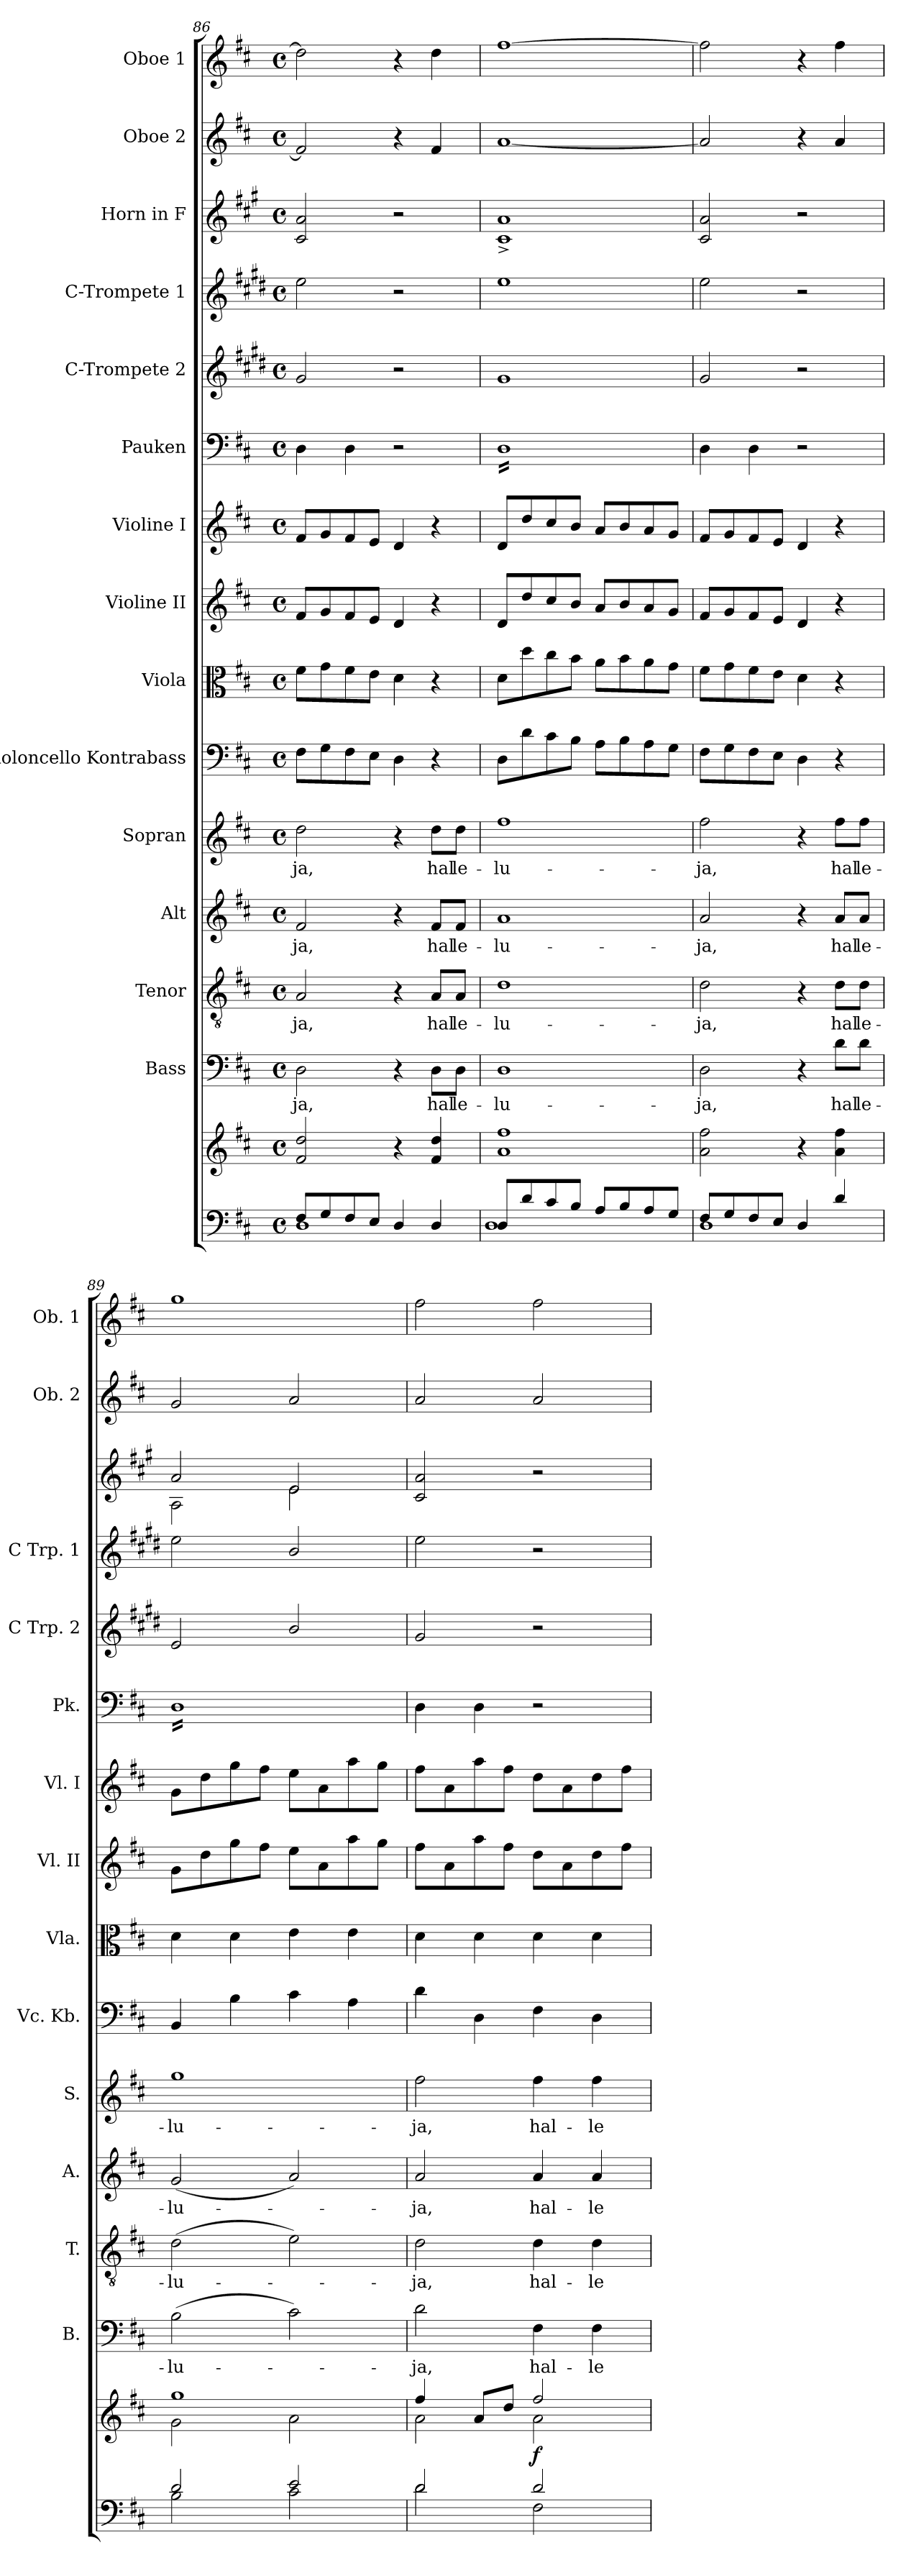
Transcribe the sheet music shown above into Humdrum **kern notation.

**kern	**kern	**dynam	**kern	**text	**kern	**text	**kern	**text	**kern	**text	**kern	**kern	**kern	**kern	**kern	**kern	**kern	**kern	**kern	**kern
*part15	*part15	*part15	*part14	*part14	*part13	*part13	*part12	*part12	*part11	*part11	*part10	*part9	*part8	*part7	*part6	*part5	*part4	*part3	*part2	*part1
*staff16	*staff15	*staff15/16	*staff14	*staff14	*staff13	*staff13	*staff12	*staff12	*staff11	*staff11	*staff10	*staff9	*staff8	*staff7	*staff6	*staff5	*staff4	*staff3	*staff2	*staff1
*	*	*	*I"Bass	*	*I"Tenor	*	*I"Alt	*	*I"Sopran	*	*I"Violoncello Kontrabass	*I"Viola	*I"Violine II	*I"Violine I	*I"Pauken	*I"C-Trompete 2	*I"C-Trompete 1	*I"Horn in F	*I"Oboe 2	*I"Oboe 1
*	*	*	*I'B.	*	*I'T.	*	*I'A.	*	*I'S.	*	*I'Vc. Kb.	*I'Vla.	*I'Vl. II	*I'Vl. I	*I'Pk.	*I'C Trp. 2	*I'C Trp. 1	*	*I'Ob. 2	*I'Ob. 1
*clefF4	*clefG2	*	*clefF4	*	*clefGv2	*	*clefG2	*	*clefG2	*	*clefF4	*clefC3	*clefG2	*clefG2	*clefF4	*clefG2	*clefG2	*clefG2	*clefG2	*clefG2
*	*	*	*	*	*	*	*	*	*	*	*ITrd7c12	*	*	*	*	*ITrd1c2	*ITrd1c2	*ITrd4c7	*	*
*k[f#c#]	*k[f#c#]	*	*k[f#c#]	*	*k[f#c#]	*	*k[f#c#]	*	*k[f#c#]	*	*k[f#c#]	*k[f#c#]	*k[f#c#]	*k[f#c#]	*k[f#c#]	*k[f#c#]	*k[f#c#]	*k[f#c#]	*k[f#c#]	*k[f#c#]
*D:	*D:	*	*D:	*	*D:	*	*D:	*	*D:	*	*D:	*D:	*D:	*D:	*D:	*D:	*D:	*D:	*D:	*D:
*M4/4	*M4/4	*	*M4/4	*	*M4/4	*	*M4/4	*	*M4/4	*	*M4/4	*M4/4	*M4/4	*M4/4	*M4/4	*M4/4	*M4/4	*M4/4	*M4/4	*M4/4
*met(c)	*met(c)	*	*met(c)	*	*met(c)	*	*met(c)	*	*met(c)	*	*met(c)	*met(c)	*met(c)	*met(c)	*met(c)	*met(c)	*met(c)	*met(c)	*met(c)	*met(c)
=86	=86	=86	=86	=86	=86	=86	=86	=86	=86	=86	=86	=86	=86	=86	=86	=86	=86	=86	=86	=86
*^	*	*	*	*	*	*	*	*	*	*	*	*	*	*	*	*	*	*	*	*
!	!	!	!	!	!LO:LY:b	!	!LO:LY:b	!	!LO:LY:b	!	!LO:LY:b	!	!	!	!	!	!	!	!	!	!
8F#/L	1D	2f#/ 2dd/	.	2D\	-ja,	2A/	-ja,	2f#/	-ja,	2dd\	-ja,	8FF#\L	8f#\L	8f#/L	8f#/L	4D\	2f#/	2dd\	2F#/ 2d/	2f#/]	2dd\]
8G/	.	.	.	.	.	.	.	.	.	.	.	8GG\	8g\	8g/	8g/	.	.	.	.	.	.
8F#/	.	.	.	.	.	.	.	.	.	.	.	8FF#\	8f#\	8f#/	8f#/	4D\	.	.	.	.	.
8E/J	.	.	.	.	.	.	.	.	.	.	.	8EE\J	8e\J	8e/J	8e/J	.	.	.	.	.	.
4D/	.	4r	.	4r	.	4r	.	4r	.	4r	.	4DD\	4d\	4d/	4d/	2r	2r	2r	2r	4r	4r
!	!	!	!	!	!LO:LY:b	!	!LO:LY:b	!	!LO:LY:b	!	!LO:LY:b	!	!	!	!	!	!	!	!	!	!
4D/	.	4f#/ 4dd/	.	8D\L	hal-	8A/L	hal-	8f#/L	hal-	8dd\L	hal-	4r	4r	4r	4r	.	.	.	.	4f#/	4dd\
!	!	!	!	!	!LO:LY:b	!	!LO:LY:b	!	!LO:LY:b	!	!LO:LY:b	!	!	!	!	!	!	!	!	!	!
.	.	.	.	8D\J	-le-	8A/J	-le-	8f#/J	-le-	8dd\J	-le-	.	.	.	.	.	.	.	.	.	.
=87	=87	=87	=87	=87	=87	=87	=87	=87	=87	=87	=87	=87	=87	=87	=87	=87	=87	=87	=87	=87	=87
!	!	!	!	!	!LO:LY:b	!	!LO:LY:b	!	!LO:LY:b	!	!LO:LY:b	!	!	!	!	!	!	!	!	!	!
*	*	*	*	*	*	*	*	*	*	*	*	*	*	*	*	*tremolo	*	*	*	*	*
8D/L	1D	1a 1ff#	.	1D	-lu-	1d	-lu-	1a	-lu-	1ff#	-lu-	8DD\L	8d\L	8d/L	8d/L	16DLL	1f#	1dd	1F#^< 1d^<	[1a	[1ff#
.	.	.	.	.	.	.	.	.	.	.	.	.	.	.	.	16D	.	.	.	.	.
8d/	.	.	.	.	.	.	.	.	.	.	.	8D\	8dd\	8dd/	8dd/	16D	.	.	.	.	.
.	.	.	.	.	.	.	.	.	.	.	.	.	.	.	.	16D	.	.	.	.	.
8c#/	.	.	.	.	.	.	.	.	.	.	.	8C#\	8cc#\	8cc#/	8cc#/	16D	.	.	.	.	.
.	.	.	.	.	.	.	.	.	.	.	.	.	.	.	.	16D	.	.	.	.	.
8B/J	.	.	.	.	.	.	.	.	.	.	.	8BB\J	8b\J	8b/J	8b/J	16D	.	.	.	.	.
.	.	.	.	.	.	.	.	.	.	.	.	.	.	.	.	16D	.	.	.	.	.
8A/L	.	.	.	.	.	.	.	.	.	.	.	8AA\L	8a\L	8a/L	8a/L	16D	.	.	.	.	.
.	.	.	.	.	.	.	.	.	.	.	.	.	.	.	.	16D	.	.	.	.	.
8B/	.	.	.	.	.	.	.	.	.	.	.	8BB\	8b\	8b/	8b/	16D	.	.	.	.	.
.	.	.	.	.	.	.	.	.	.	.	.	.	.	.	.	16D	.	.	.	.	.
8A/	.	.	.	.	.	.	.	.	.	.	.	8AA\	8a\	8a/	8a/	16D	.	.	.	.	.
.	.	.	.	.	.	.	.	.	.	.	.	.	.	.	.	16D	.	.	.	.	.
8G/J	.	.	.	.	.	.	.	.	.	.	.	8GG\J	8g\J	8g/J	8g/J	16D	.	.	.	.	.
.	.	.	.	.	.	.	.	.	.	.	.	.	.	.	.	16DJJ	.	.	.	.	.
*	*	*	*	*	*	*	*	*	*	*	*	*	*	*	*	*Xtremolo	*	*	*	*	*
!!LO:PB:g=z
=88	=88	=88	=88	=88	=88	=88	=88	=88	=88	=88	=88	=88	=88	=88	=88	=88	=88	=88	=88	=88	=88
!	!	!	!	!	!LO:LY:b	!	!LO:LY:b	!	!LO:LY:b	!	!LO:LY:b	!	!	!	!	!	!	!	!	!	!
8F#/L	1D	2a\ 2ff#\	.	2D\	-ja,	2d\	-ja,	2a/	-ja,	2ff#\	-ja,	8FF#\L	8f#\L	8f#/L	8f#/L	4D\	2f#/	2dd\	2F#/ 2d/	2a/]	2ff#\]
8G/	.	.	.	.	.	.	.	.	.	.	.	8GG\	8g\	8g/	8g/	.	.	.	.	.	.
8F#/	.	.	.	.	.	.	.	.	.	.	.	8FF#\	8f#\	8f#/	8f#/	4D\	.	.	.	.	.
8E/J	.	.	.	.	.	.	.	.	.	.	.	8EE\J	8e\J	8e/J	8e/J	.	.	.	.	.	.
4D/	.	4r	.	4r	.	4r	.	4r	.	4r	.	4DD\	4d\	4d/	4d/	2r	2r	2r	2r	4r	4r
!	!	!	!	!	!LO:LY:b	!	!LO:LY:b	!	!LO:LY:b	!	!LO:LY:b	!	!	!	!	!	!	!	!	!	!
4d/	.	4a\ 4ff#\	.	8d\L	hal-	8d\L	hal-	8a/L	hal-	8ff#\L	hal-	4r	4r	4r	4r	.	.	.	.	4a/	4ff#\
!	!	!	!	!	!LO:LY:b	!	!LO:LY:b	!	!LO:LY:b	!	!LO:LY:b	!	!	!	!	!	!	!	!	!	!
.	.	.	.	8d\J	-le-	8d\J	-le-	8a/J	-le-	8ff#\J	-le-	.	.	.	.	.	.	.	.	.	.
=89	=89	=89	=89	=89	=89	=89	=89	=89	=89	=89	=89	=89	=89	=89	=89	=89	=89	=89	=89	=89	=89
*	*	*^	*	*	*	*	*	*	*	*	*	*	*	*	*	*	*	*	*	*	*
!	!	!	!	!	!	!LO:LY:b	!	!LO:LY:b	!	!LO:LY:b	!	!LO:LY:b	!	!	!	!	!	!	!	!	!	!
*	*	*	*	*	*	*	*	*	*	*	*	*	*	*	*	*	*	*	*	*^	*	*
*	*	*	*	*	*	*	*	*	*	*	*	*	*	*	*	*	*tremolo	*	*	*	*	*	*
2d/	2B\	1gg	2g\	.	(>2B\	-lu-	(>2d\	-lu-	(<2g/	-lu-	1gg	-lu-	4BBB/	4d\	8g\L	8g\L	16DLL	2d/	2dd\	2d/	2D\	2g/	1gg
.	.	.	.	.	.	.	.	.	.	.	.	.	.	.	.	.	16D	.	.	.	.	.	.
.	.	.	.	.	.	.	.	.	.	.	.	.	.	.	8dd\	8dd\	16D	.	.	.	.	.	.
.	.	.	.	.	.	.	.	.	.	.	.	.	.	.	.	.	16D	.	.	.	.	.	.
.	.	.	.	.	.	.	.	.	.	.	.	.	4BB\	4d\	8gg\	8gg\	16D	.	.	.	.	.	.
.	.	.	.	.	.	.	.	.	.	.	.	.	.	.	.	.	16D	.	.	.	.	.	.
.	.	.	.	.	.	.	.	.	.	.	.	.	.	.	8ff#\J	8ff#\J	16D	.	.	.	.	.	.
.	.	.	.	.	.	.	.	.	.	.	.	.	.	.	.	.	16D	.	.	.	.	.	.
2e/	2c#\	.	2a\	.	2c#\)	.	2e\)	.	2a/)	.	.	.	4C#\	4e\	8ee\L	8ee\L	16D	2a/	2a/	2A/	2A\	2a/	.
.	.	.	.	.	.	.	.	.	.	.	.	.	.	.	.	.	16D	.	.	.	.	.	.
.	.	.	.	.	.	.	.	.	.	.	.	.	.	.	8a\	8a\	16D	.	.	.	.	.	.
.	.	.	.	.	.	.	.	.	.	.	.	.	.	.	.	.	16D	.	.	.	.	.	.
.	.	.	.	.	.	.	.	.	.	.	.	.	4AA\	4e\	8aa\	8aa\	16D	.	.	.	.	.	.
.	.	.	.	.	.	.	.	.	.	.	.	.	.	.	.	.	16D	.	.	.	.	.	.
.	.	.	.	.	.	.	.	.	.	.	.	.	.	.	8gg\J	8gg\J	16D	.	.	.	.	.	.
.	.	.	.	.	.	.	.	.	.	.	.	.	.	.	.	.	16DJJ	.	.	.	.	.	.
*	*	*	*	*	*	*	*	*	*	*	*	*	*	*	*	*	*Xtremolo	*	*	*	*	*	*
*	*	*	*	*	*	*	*	*	*	*	*	*	*	*	*	*	*	*	*	*v	*v	*	*
=90	=90	=90	=90	=90	=90	=90	=90	=90	=90	=90	=90	=90	=90	=90	=90	=90	=90	=90	=90	=90	=90	=90
!	!	!	!	!	!	!LO:LY:b	!	!LO:LY:b	!	!LO:LY:b	!	!LO:LY:b	!	!	!	!	!	!	!	!	!	!
2d/	2d\	4ff#/	2a\	.	2d\	-ja,	2d\	-ja,	2a/	-ja,	2ff#\	-ja,	4D\	4d\	8ff#\L	8ff#\L	4D\	2f#/	2dd\	2F#/ 2d/	2a/	2ff#\
.	.	.	.	.	.	.	.	.	.	.	.	.	.	.	8a\	8a\	.	.	.	.	.	.
.	.	8a/L	.	.	.	.	.	.	.	.	.	.	4DD\	4d\	8aa\	8aa\	4D\	.	.	.	.	.
.	.	8dd/J	.	.	.	.	.	.	.	.	.	.	.	.	8ff#\J	8ff#\J	.	.	.	.	.	.
!	!	!	!	!LO:DY:b	!	!LO:LY:b	!	!LO:LY:b	!	!LO:LY:b	!	!LO:LY:b	!	!	!	!	!	!	!	!	!	!
2d/	2F#\	2ff#/	2a\	f	4F#\	hal-	4d\	hal-	4a/	hal-	4ff#\	hal-	4FF#\	4d\	8dd\L	8dd\L	2r	2r	2r	2r	2a/	2ff#\
.	.	.	.	.	.	.	.	.	.	.	.	.	.	.	8a\	8a\	.	.	.	.	.	.
!	!	!	!	!	!	!LO:LY:b	!	!LO:LY:b	!	!LO:LY:b	!	!LO:LY:b	!	!	!	!	!	!	!	!	!	!
.	.	.	.	.	4F#\	-le-	4d\	-le-	4a/	-le-	4ff#\	-le-	4DD\	4d\	8dd\	8dd\	.	.	.	.	.	.
.	.	.	.	.	.	.	.	.	.	.	.	.	.	.	8ff#\J	8ff#\J	.	.	.	.	.	.
*v	*v	*	*	*	*	*	*	*	*	*	*	*	*	*	*	*	*	*	*	*	*	*
*	*v	*v	*	*	*	*	*	*	*	*	*	*	*	*	*	*	*	*	*	*	*
=	=	=	=	=	=	=	=	=	=	=	=	=	=	=	=	=	=	=	=	=
*-	*-	*-	*-	*-	*-	*-	*-	*-	*-	*-	*-	*-	*-	*-	*-	*-	*-	*-	*-	*-
